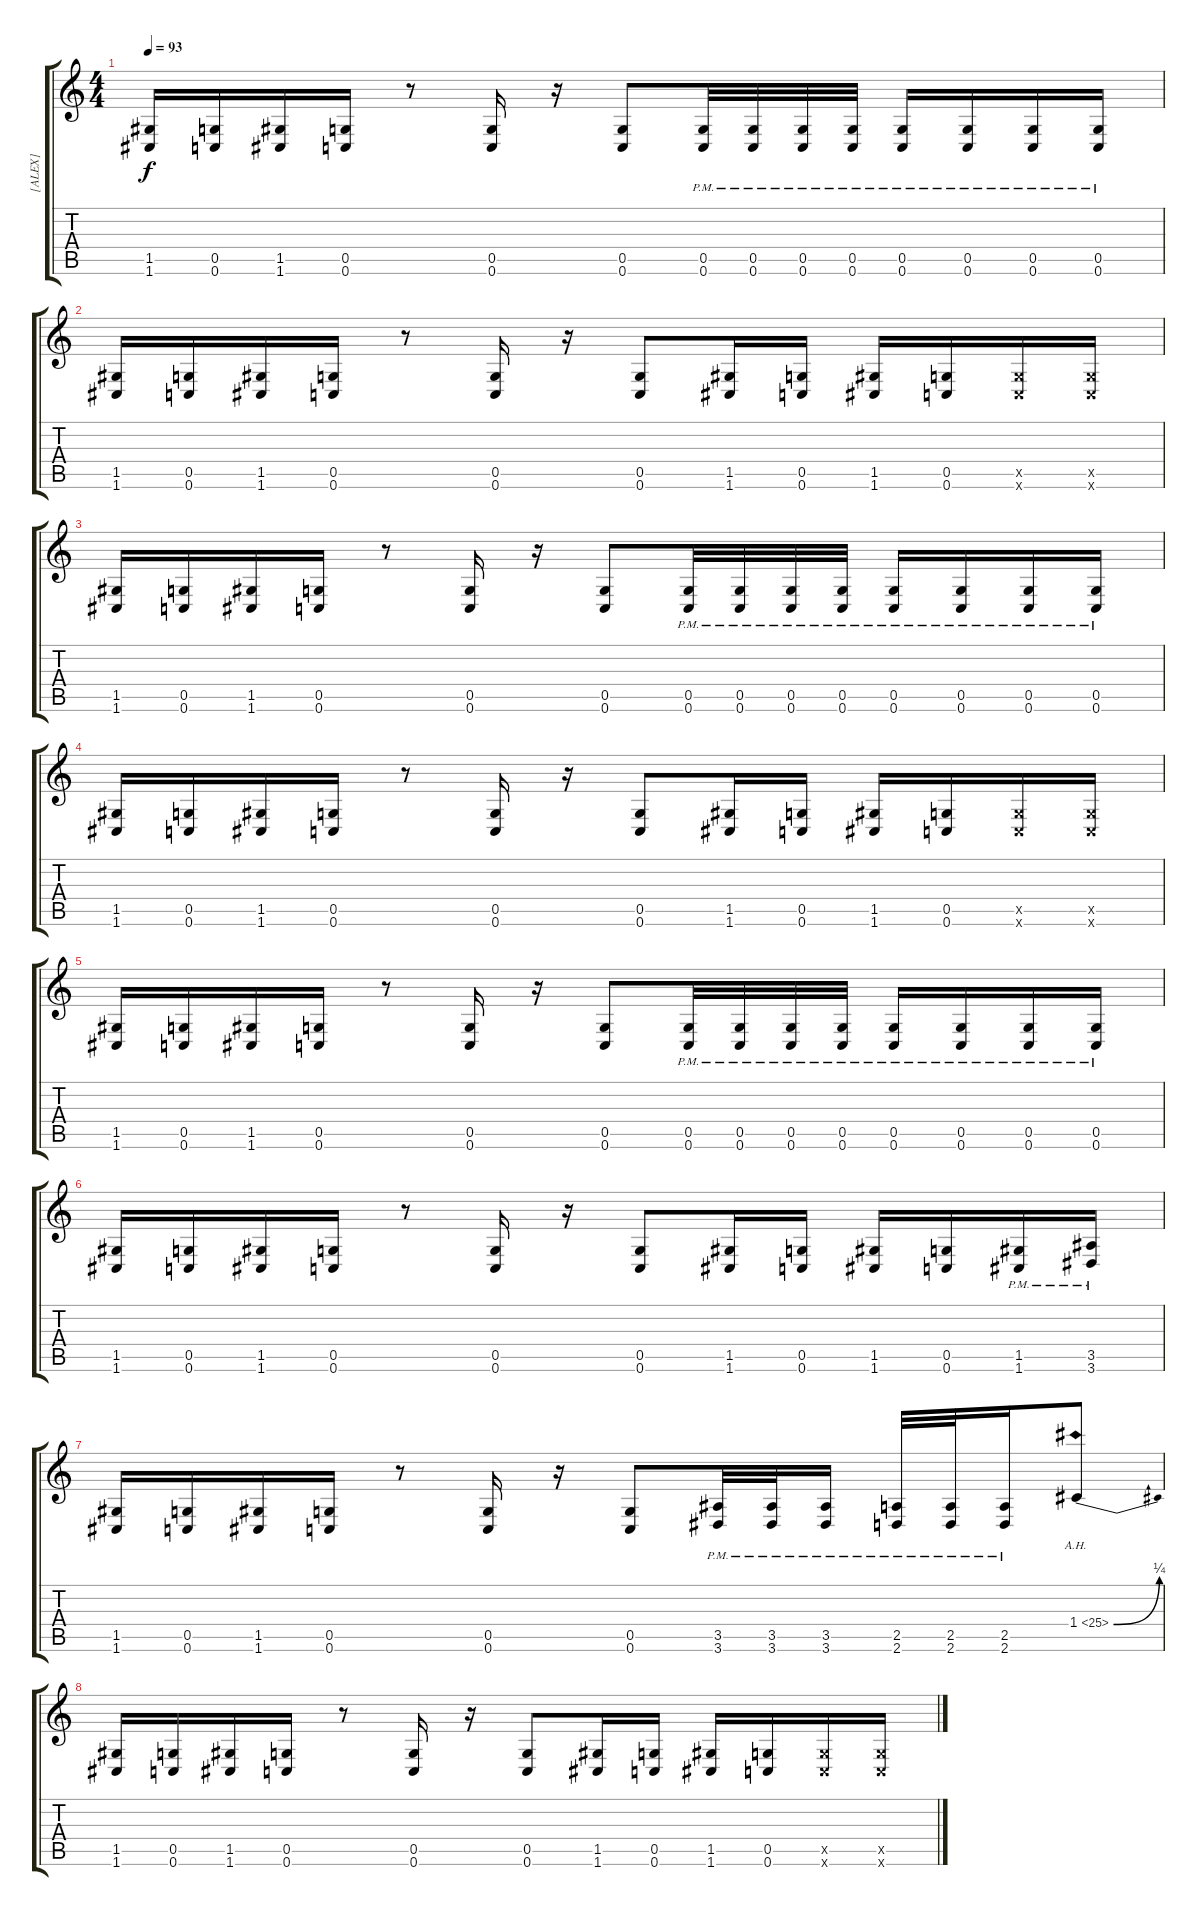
\track ("[ALEX]" "[ALEX]") {instrument distortionguitar}
\staff {score tabs}
\tuning (D4 A3 F3 C3 G2 C2) {hide}
\ts (4 4)
\tempo 93
\clef g2
\ks c
(1.5 1.6).16{dy f} (0.5 0.6).16 (1.5 1.6).16 (0.5 0.6).16 r.8 (0.5 0.6).16 r.16 (0.5 0.6).8 (0.5{pm} 0.6{pm}).32 (0.5{pm} 0.6{pm}).32 (0.5{pm} 0.6{pm}).32 (0.5{pm} 0.6{pm}).32 (0.5{pm} 0.6{pm}).16 (0.5{pm} 0.6{pm}).16 (0.5{pm} 0.6{pm}).16 (0.5{pm} 0.6{pm}).16 |
(1.5 1.6).16 (0.5 0.6).16 (1.5 1.6).16 (0.5 0.6).16 r.8 (0.5 0.6).16 r.16 (0.5 0.6).8 (1.5 1.6).16 (0.5 0.6).16 (1.5 1.6).16 (0.5 0.6).16 (0.5{x} 0.6{x}).16 (0.5{x} 0.6{x}).16 |
(1.5 1.6).16 (0.5 0.6).16 (1.5 1.6).16 (0.5 0.6).16 r.8 (0.5 0.6).16 r.16 (0.5 0.6).8 (0.5{pm} 0.6{pm}).32 (0.5{pm} 0.6{pm}).32 (0.5{pm} 0.6{pm}).32 (0.5{pm} 0.6{pm}).32 (0.5{pm} 0.6{pm}).16 (0.5{pm} 0.6{pm}).16 (0.5{pm} 0.6{pm}).16 (0.5{pm} 0.6{pm}).16 |
(1.5 1.6).16 (0.5 0.6).16 (1.5 1.6).16 (0.5 0.6).16 r.8 (0.5 0.6).16 r.16 (0.5 0.6).8 (1.5 1.6).16 (0.5 0.6).16 (1.5 1.6).16 (0.5 0.6).16 (0.5{x} 0.6{x}).16 (0.5{x} 0.6{x}).16 |
(1.5 1.6).16 (0.5 0.6).16 (1.5 1.6).16 (0.5 0.6).16 r.8 (0.5 0.6).16 r.16 (0.5 0.6).8 (0.5{pm} 0.6{pm}).32 (0.5{pm} 0.6{pm}).32 (0.5{pm} 0.6{pm}).32 (0.5{pm} 0.6{pm}).32 (0.5{pm} 0.6{pm}).16 (0.5{pm} 0.6{pm}).16 (0.5{pm} 0.6{pm}).16 (0.5{pm} 0.6{pm}).16 |
(1.5 1.6).16 (0.5 0.6).16 (1.5 1.6).16 (0.5 0.6).16 r.8 (0.5 0.6).16 r.16 (0.5 0.6).8 (1.5 1.6).16 (0.5 0.6).16 (1.5 1.6).16 (0.5 0.6).16 (1.5{pm} 1.6{pm}).16 (3.5{pm} 3.6{pm}).16 |
(1.5 1.6).16 (0.5 0.6).16 (1.5 1.6).16 (0.5 0.6).16 r.8 (0.5 0.6).16 r.16 (0.5 0.6).8 (3.5{pm} 3.6{pm}).32 (3.5{pm} 3.6{pm}).32 (3.5{pm} 3.6{pm}).16 (2.5{pm} 2.6{pm}).32 (2.5{pm} 2.6{pm}).32 (2.5{pm} 2.6{pm}).16 1.4{be (bend 0 0 60 1) ah 24}.8 |
(1.5 1.6).16 (0.5 0.6).16 (1.5 1.6).16 (0.5 0.6).16 r.8 (0.5 0.6).16 r.16 (0.5 0.6).8 (1.5 1.6).16 (0.5 0.6).16 (1.5 1.6).16 (0.5 0.6).16 (0.5{x} 0.6{x}).16 (0.5{x} 0.6{x}).16
